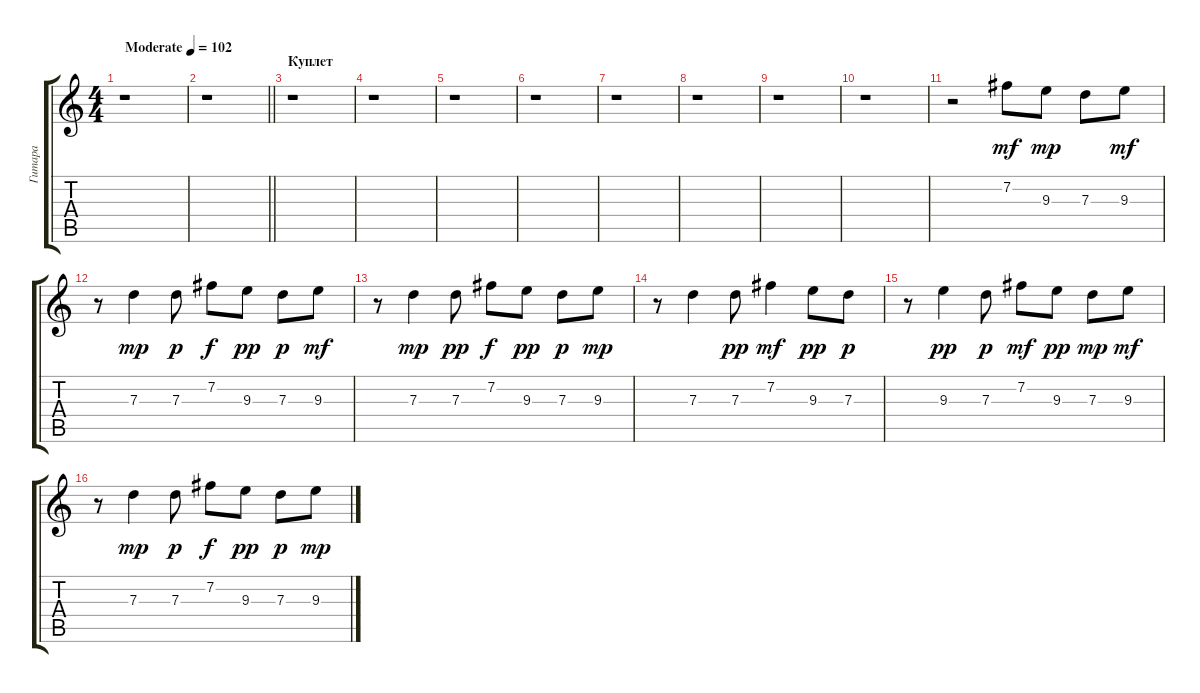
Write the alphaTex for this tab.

\track ("Гитара" "Гитара") {instrument electricguitarmuted}
\staff {score tabs}
\tuning (E4 B3 G3 D3 A2 E2) {hide}
\ts (4 4)
\tempo (102 "Moderate")
\clef g2
\ks c
r.1{dy mf instrument electricguitarmuted} |
\barLineRight lightlight
r.1 |
\section ("" "Куплет")
r.1 |
r.1 |
r.1 |
r.1 |
r.1 |
r.1 |
r.1 |
r.1 |
r.2 7.2.8 9.3.8{dy mp} 7.3.8 9.3.8{dy mf} |
r.8 7.3.4{dy mp} 7.3.8{dy p} 7.2.8{dy f} 9.3.8{dy pp} 7.3.8{dy p} 9.3.8{dy mf} |
r.8 7.3.4{dy mp} 7.3.8{dy pp} 7.2.8{dy f} 9.3.8{dy pp} 7.3.8{dy p} 9.3.8{dy mp} |
r.8 7.3.4 7.3.8{dy pp} 7.2.4{dy mf} 9.3.8{dy pp} 7.3.8{dy p} |
r.8 9.3.4{dy pp} 7.3.8{dy p} 7.2.8{dy mf} 9.3.8{dy pp} 7.3.8{dy mp} 9.3.8{dy mf} |
r.8 7.3.4{dy mp} 7.3.8{dy p} 7.2.8{dy f} 9.3.8{dy pp} 7.3.8{dy p} 9.3.8{dy mp}
